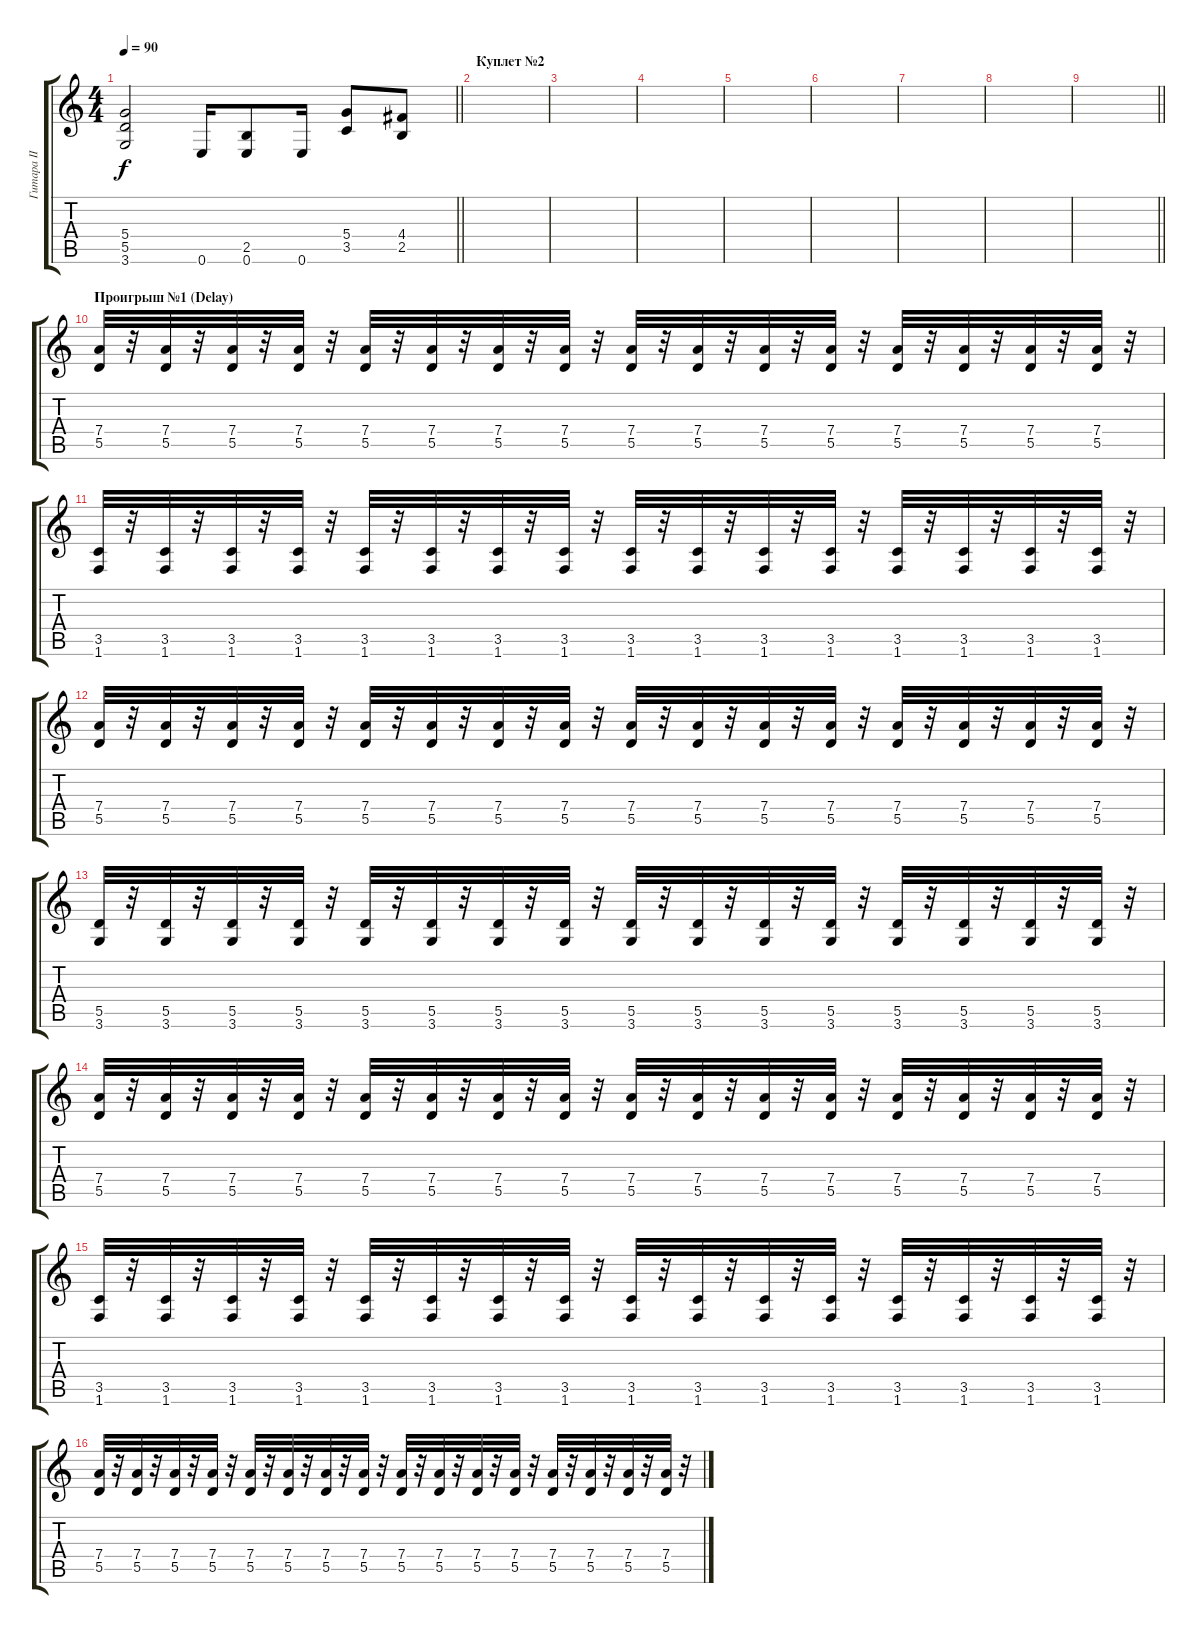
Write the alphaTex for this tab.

\track ("Гитара II" "Гитара II") {instrument distortionguitar}
\staff {score tabs}
\tuning (E4 B3 G3 D3 A2 E2) {hide}
\ts (4 4)
\tempo 90
\clef g2
\barLineRight lightlight
\ks c
(5.4 5.5 3.6).2{dy f} 0.6.16 (2.5 0.6).8 0.6.16 (5.4 3.5).8 (4.4 2.5).8 |
\section ("" "Куплет №2")
|
|
|
|
|
|
|
\barLineRight lightlight
|
\section ("" "Проигрыш №1 (Delay)")
(7.4 5.5).32{volume 13} r.32 (7.4 5.5).32 r.32 (7.4 5.5).32 r.32 (7.4 5.5).32 r.32 (7.4 5.5).32 r.32 (7.4 5.5).32 r.32 (7.4 5.5).32 r.32 (7.4 5.5).32 r.32 (7.4 5.5).32 r.32 (7.4 5.5).32 r.32 (7.4 5.5).32 r.32 (7.4 5.5).32 r.32 (7.4 5.5).32 r.32 (7.4 5.5).32 r.32 (7.4 5.5).32 r.32 (7.4 5.5).32 r.32 |
(3.5 1.6).32 r.32 (3.5 1.6).32 r.32 (3.5 1.6).32 r.32 (3.5 1.6).32 r.32 (3.5 1.6).32 r.32 (3.5 1.6).32 r.32 (3.5 1.6).32 r.32 (3.5 1.6).32 r.32 (3.5 1.6).32 r.32 (3.5 1.6).32 r.32 (3.5 1.6).32 r.32 (3.5 1.6).32 r.32 (3.5 1.6).32 r.32 (3.5 1.6).32 r.32 (3.5 1.6).32 r.32 (3.5 1.6).32 r.32 |
(7.4 5.5).32 r.32 (7.4 5.5).32 r.32 (7.4 5.5).32 r.32 (7.4 5.5).32 r.32 (7.4 5.5).32 r.32 (7.4 5.5).32 r.32 (7.4 5.5).32 r.32 (7.4 5.5).32 r.32 (7.4 5.5).32 r.32 (7.4 5.5).32 r.32 (7.4 5.5).32 r.32 (7.4 5.5).32 r.32 (7.4 5.5).32 r.32 (7.4 5.5).32 r.32 (7.4 5.5).32 r.32 (7.4 5.5).32 r.32 |
(5.5 3.6).32 r.32 (5.5 3.6).32 r.32 (5.5 3.6).32 r.32 (5.5 3.6).32 r.32 (5.5 3.6).32 r.32 (5.5 3.6).32 r.32 (5.5 3.6).32 r.32 (5.5 3.6).32 r.32 (5.5 3.6).32 r.32 (5.5 3.6).32 r.32 (5.5 3.6).32 r.32 (5.5 3.6).32 r.32 (5.5 3.6).32 r.32 (5.5 3.6).32 r.32 (5.5 3.6).32 r.32 (5.5 3.6).32 r.32 |
(7.4 5.5).32 r.32 (7.4 5.5).32 r.32 (7.4 5.5).32 r.32 (7.4 5.5).32 r.32 (7.4 5.5).32 r.32 (7.4 5.5).32 r.32 (7.4 5.5).32 r.32 (7.4 5.5).32 r.32 (7.4 5.5).32 r.32 (7.4 5.5).32 r.32 (7.4 5.5).32 r.32 (7.4 5.5).32 r.32 (7.4 5.5).32 r.32 (7.4 5.5).32 r.32 (7.4 5.5).32 r.32 (7.4 5.5).32 r.32 |
(3.5 1.6).32 r.32 (3.5 1.6).32 r.32 (3.5 1.6).32 r.32 (3.5 1.6).32 r.32 (3.5 1.6).32 r.32 (3.5 1.6).32 r.32 (3.5 1.6).32 r.32 (3.5 1.6).32 r.32 (3.5 1.6).32 r.32 (3.5 1.6).32 r.32 (3.5 1.6).32 r.32 (3.5 1.6).32 r.32 (3.5 1.6).32 r.32 (3.5 1.6).32 r.32 (3.5 1.6).32 r.32 (3.5 1.6).32 r.32 |
(7.4 5.5).32 r.32 (7.4 5.5).32 r.32 (7.4 5.5).32 r.32 (7.4 5.5).32 r.32 (7.4 5.5).32 r.32 (7.4 5.5).32 r.32 (7.4 5.5).32 r.32 (7.4 5.5).32 r.32 (7.4 5.5).32 r.32 (7.4 5.5).32 r.32 (7.4 5.5).32 r.32 (7.4 5.5).32 r.32 (7.4 5.5).32 r.32 (7.4 5.5).32 r.32 (7.4 5.5).32 r.32 (7.4 5.5).32 r.32
